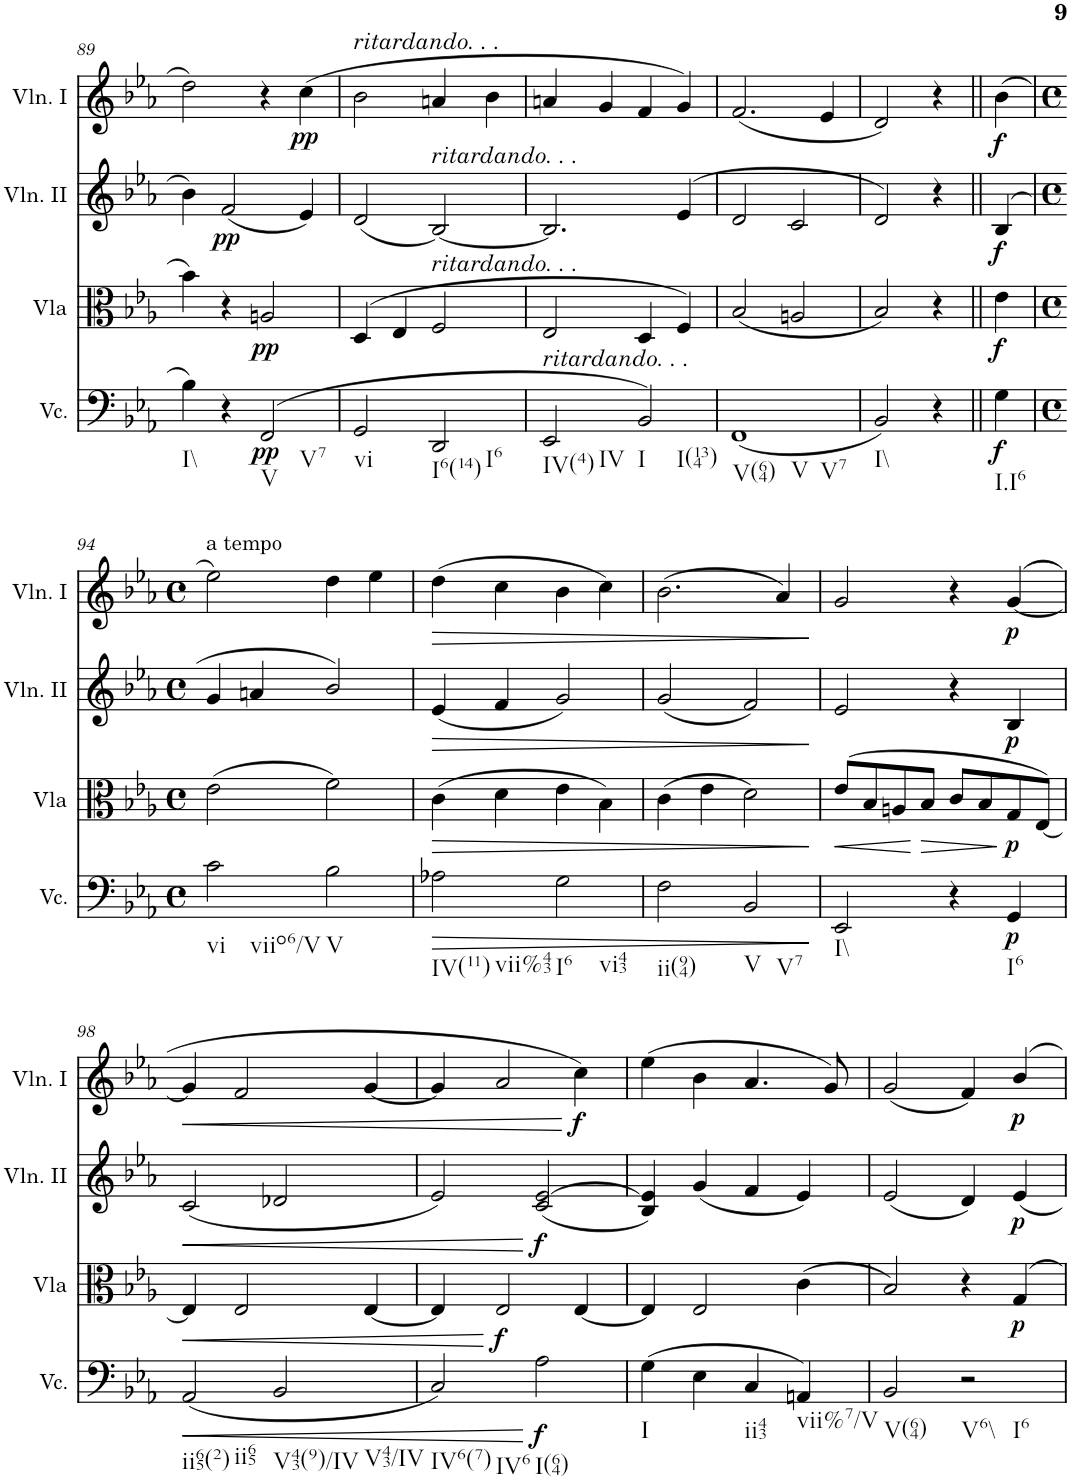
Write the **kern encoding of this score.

**kern	**dynam	**kern	**dynam	**kern	**dynam	**kern	**dynam
*part4	*part4	*part3	*part3	*part2	*part2	*part1	*part1
*staff4	*staff4	*staff3	*staff3	*staff2	*staff2	*staff1	*staff1
*I"Violoncello	*	*I"Viola	*	*I"Violino II	*	*I"Violino I	*
*I'Vc.	*	*I'Vla	*	*I'Vln. II	*	*I'Vln. I	*
!!LO:PB:g=z
*clefF4	*	*clefC3	*	*clefG2	*	*clefG2	*
*k[b-e-a-]	*	*k[b-e-a-]	*	*k[b-e-a-]	*	*k[b-e-a-]	*
*M4/4	*	*M4/4	*	*M4/4	*	*M4/4	*
*met(c)	*	*met(c)	*	*met(c)	*	*met(c)	*
=89	=89	=89	=89	=89	=89	=89	=89
!LO:TX:b:t=I\\	!	!	!	!	!	!	!
4B-\	.	4b-\	.	4b-\	.	2dd\	.
!	!	!	!	!	!LO:DY:b	!	!
4r	.	4r	.	(<2f/	pp	.	.
!LO:TX:b:t=V	!	!	!	!	!	!	!
!LO:TX:b:t=V7	!	!	!	!	!	!	!
!	!LO:DY:b	!	!LO:DY:b	!	!	!	!
(>2FF/	pp	2An/	pp	.	.	4r	.
!	!	!	!	!	!	!	!LO:DY:b
.	.	.	.	4e-/)	.	(>4cc\	pp
=90	=90	=90	=90	=90	=90	=90	=90
!	!	!	!	!	!	!LO:TX:a:i:t=ritardando. . .	!
!LO:TX:b:t=vi	!	!	!	!	!	!	!
2GG/	.	(>4D/	.	(<2d/	.	2b-\	.
.	.	4E-/	.	.	.	.	.
!	!	!	!	!LO:TX:a:i:t=ritardando. . .	!	!	!
!	!	!LO:TX:a:i:t=ritardando. . .	!	!	!	!	!
!LO:TX:b:t=I6(14)	!	!	!	!	!	!	!
!LO:TX:b:t=I6	!	!	!	!	!	!	!
2DD/	.	2F/	.	[2B-/)	.	4an/	.
.	.	.	.	.	.	4b-\	.
=91	=91	=91	=91	=91	=91	=91	=91
!LO:TX:a:i:t=ritardando. . .	!	!	!	!	!	!	!
!LO:TX:b:t=IV(4)	!	!	!	!	!	!	!
!LO:TX:b:t=IV	!	!	!	!	!	!	!
2EE-/	.	2E-/	.	2.B-/]	.	4an/	.
.	.	.	.	.	.	4g/	.
!LO:TX:b:t=I	!	!	!	!	!	!	!
!LO:TX:b:t=I(134)	!	!	!	!	!	!	!
2BB-/)	.	4D/	.	.	.	4f/	.
.	.	4F/)	.	(>4e-/	.	4g/)	.
=92	=92	=92	=92	=92	=92	=92	=92
!LO:TX:b:t=V(64)	!	!	!	!	!	!	!
!LO:TX:b:t=V	!	!	!	!	!	!	!
!LO:TX:b:t=V7	!	!	!	!	!	!	!
(<1FF	.	(<2B-/	.	2d/	.	(<2.f/	.
.	.	2An/	.	2c/	.	.	.
.	.	.	.	.	.	4e-/	.
=93	=93	=93	=93	=93	=93	=93	=93
!LO:TX:b:t=I\\	!	!	!	!	!	!	!
2BB-/)	.	2B-/)	.	2d/)	.	2d/)	.
4r	.	4r	.	4r	.	4r	.
=93X2||	=93X2||	=93X2||	=93X2||	=93X2||	=93X2||	=93X2||	=93X2||
!LO:TX:b:t=I.I6	!	!	!	!	!	!	!
!	!LO:DY:b	!	!LO:DY:b	!	!LO:DY:b	!	!LO:DY:b
4G\	f	4e-\	f	(>4B-/	f	(>4b-\	f
!!LO:LB:g=z
=94	=94	=94	=94	=94	=94	=94	=94
*M4/4	*	*M4/4	*	*M4/4	*	*M4/4	*
*met(c)	*	*met(c)	*	*met(c)	*	*met(c)	*
!	!	!	!	!	!	!LO:TX:a:t=a tempo	!
!LO:TX:b:t=vi	!	!	!	!	!	!	!
!LO:TX:b:t=viio6/V	!	!	!	!	!	!	!
2c\	.	(>2e-\	.	4g/	.	2ee-\)	.
.	.	.	.	4an/	.	.	.
!LO:TX:b:t=V	!	!	!	!	!	!	!
2B-\	.	2f\)	.	2b-/)	.	4dd\	.
.	.	.	.	.	.	4ee-\	.
=95	=95	=95	=95	=95	=95	=95	=95
!LO:TX:b:t=IV(11)	!	!	!	!	!	!	!
!LO:TX:b:t=vii%43	!	!	!	!	!	!	!
!	!LO:HP:b	!	!LO:HP:b	!	!LO:HP:b	!	!LO:HP:b
2A-X\	>	(>4c\	>	(<4e-/	>	(>4dd\	>
.	.	4d\	.	4f/	.	4cc\	.
!LO:TX:b:t=I6	!	!	!	!	!	!	!
!LO:TX:b:t=vi43	!	!	!	!	!	!	!
2G\	.	4e-\	.	2g/)	.	4b-\	.
.	.	4B-\)	.	.	.	4cc\)	.
=96	=96	=96	=96	=96	=96	=96	=96
!LO:TX:b:t=ii(94)	!	!	!	!	!	!	!
2F\	.	(>4c\	.	(<2g/	.	(>2.b-\	.
.	.	4e-\	.	.	.	.	.
!LO:TX:b:t=V	!	!	!	!	!	!	!
!LO:TX:b:t=V7	!	!	!	!	!	!	!
2BB-/	.	2d\)	.	2f/)	.	.	.
.	.	.	.	.	.	4a-/)	.
.	]	.	]	.	]	.	]
=97	=97	=97	=97	=97	=97	=97	=97
!LO:TX:b:t=I\\	!	!	!	!	!	!	!
!	!	!	!LO:HP:b	!	!	!	!
2EE-/	.	(>8e-/L	<	2e-/	.	2g/	.
.	.	8B-/	.	.	.	.	.
.	.	8An/	.	.	.	.	.
!	!	!	!LO:HP:n=1:b	!	!	!	!
.	.	8B-/J	[ >	.	.	.	.
4r	.	8c/L	.	4r	.	4r	.
.	.	8B-/	.	.	.	.	.
!LO:TX:b:t=I6	!	!	!	!	!	!	!
!	!LO:DY:b	!	!LO:DY:n=1:b	!	!LO:DY:b	!	!LO:DY:b
4GG/	p	8G/	] p	4B-/	p	(>[4g/	p
.	.	[8E-/J)	.	.	.	.	.
!!LO:LB:g=z
=98	=98	=98	=98	=98	=98	=98	=98
!LO:TX:b:t=ii65(2)	!	!	!	!	!	!	!
!LO:TX:b:t=ii65	!	!	!	!	!	!	!
!	!LO:HP:b	!	!LO:HP:b	!	!LO:HP:b	!	!LO:HP:b
(<2AA-/	<	4E-/]	<	(<2c/	<	4g/]	<
.	.	2E-/	.	.	.	2f/	.
!LO:TX:b:t=V43(9)/IV	!	!	!	!	!	!	!
!LO:TX:b:t=V43/IV	!	!	!	!	!	!	!
2BB-/	.	.	.	2d-X/	.	.	.
.	.	[4E-/	.	.	.	[4g/	.
=99	=99	=99	=99	=99	=99	=99	=99
!LO:TX:b:t=IV6(7)	!	!	!	!	!	!	!
!LO:TX:b:t=IV6	!	!	!	!	!	!	!
2C/)	.	4E-/]	.	2e-/)	.	4g/]	.
!	!	!	!LO:DY:n=1:b	!	!	!	!
.	.	2E-/	[ f	.	.	2a-/	.
!LO:TX:b:t=I(64)	!	!	!	!	!	!	!
!	!LO:DY:n=1:b	!	!	!	!LO:DY:n=1:b	!	!
2A-\	[ f	.	.	(<2c/ [2e-/	[ f	.	.
!	!	!	!	!	!	!	!LO:DY:n=1:b
.	.	[4E-/	.	.	.	4cc\)	[ f
=100	=100	=100	=100	=100	=100	=100	=100
!LO:TX:b:t=I	!	!	!	!	!	!	!
(>4G\	.	4E-/]	.	4B-/ 4e-/])	.	(>4ee-\	.
4E-\	.	2E-/	.	(<4g/	.	4b-\	.
!LO:TX:b:t=ii43	!	!	!	!	!	!	!
4C/	.	.	.	4f/	.	4.a-/	.
!LO:TX:b:t=vii%7/V	!	!	!	!	!	!	!
4AAn/)	.	(>4c\	.	4e-/)	.	.	.
.	.	.	.	.	.	8g/)	.
=101	=101	=101	=101	=101	=101	=101	=101
!LO:TX:b:t=V(64)	!	!	!	!	!	!	!
2BB-/	.	2B-/)	.	(<2e-/	.	(<2g/	.
!LO:TX:b:t=V6\\	!	!	!	!	!	!	!
!LO:TX:b:t=I6	!	!	!	!	!	!	!
2r	.	4r	.	4d/)	.	4f/)	.
!	!	!	!LO:DY:b	!	!LO:DY:b	!	!LO:DY:b
.	.	4G/	p	4e-/	p	4b-/	p
=	=	=	=	=	=	=	=
*-	*-	*-	*-	*-	*-	*-	*-
